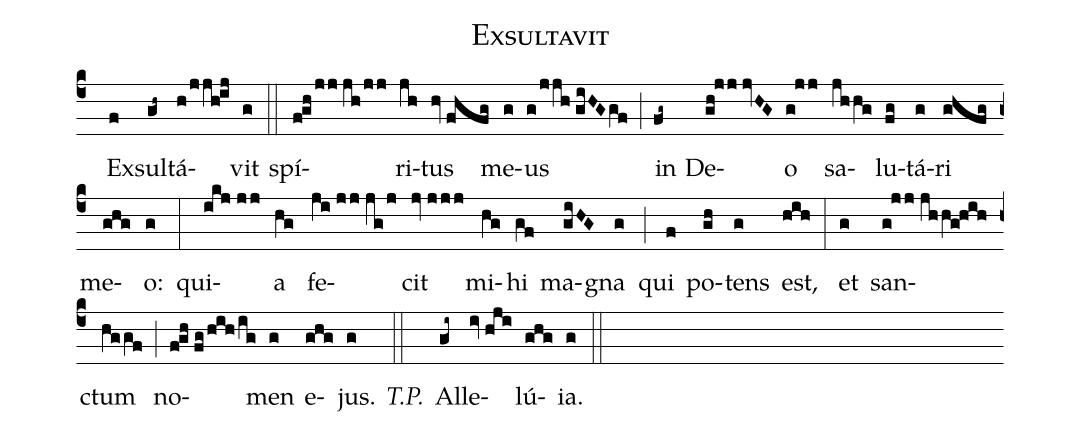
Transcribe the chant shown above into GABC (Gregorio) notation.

name:Exsultavit;
office-part:Offertorium;
mode:8;
%%
(c4) () Ex(f)sul(gh~)tá(h/jjh!ij)vit(g) (::) spí(f!gh/jj//jh/jj)ri(jh)tus(hv//fhfg) me(g)us(g/jjh//giHGgf) (;) in(fg~) De(gh!jj//jvHG)o(g!jj) sa(jhhg)lu(fg)tá(g)ri(ghfg) me(ghg)o:(g) (:) qui(ikj//jj)a(hg) fe(ji//jj//jg/j)cit(jv//jjj) mi(hg)hi(gf) ma(giHG)gna(g) (;) qui(f) po(gh)tens(g) est,(hih) (:) et(g) san(g!jj//jhhg!hih)ctum(hggf) (;) no(f!gh//fg/hih/ig)men(g) e(ghg)jus.(g) <i>T.P.</i>(::) Al(gi~)le(iv//hji)lú(ghg)ia.(g) (::)
